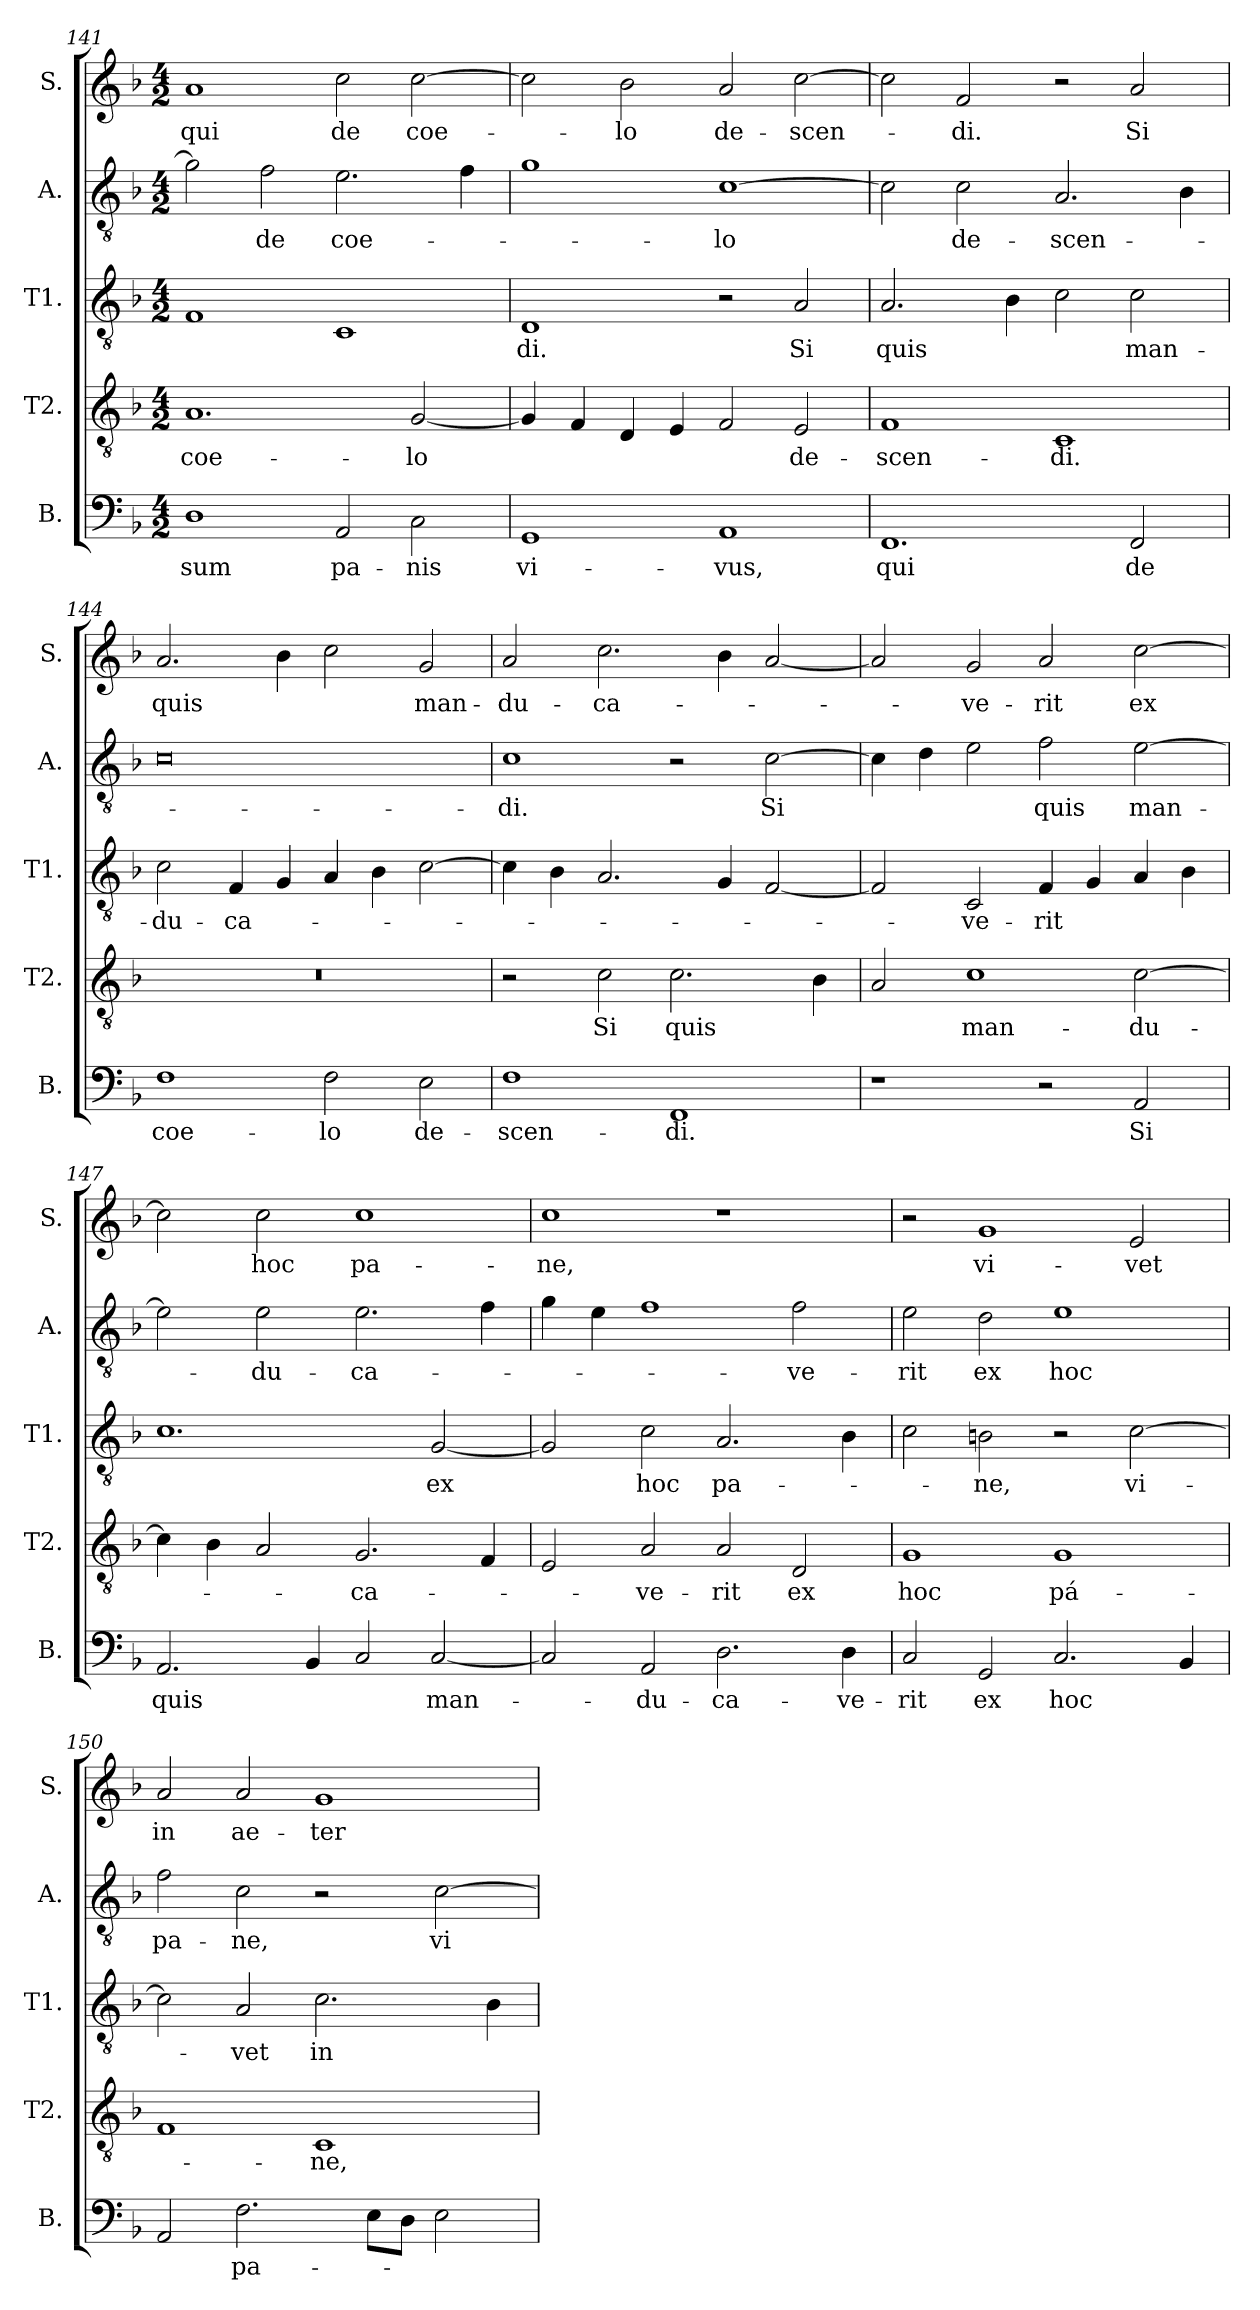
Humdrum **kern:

**kern	**text	**kern	**text	**kern	**text	**kern	**text	**kern	**text
*part5	*part5	*part4	*part4	*part3	*part3	*part2	*part2	*part1	*part1
*staff5	*staff5	*staff4	*staff4	*staff3	*staff3	*staff2	*staff2	*staff1	*staff1
*I"B.	*	*I"T2.	*	*I"T1.	*	*I"A.	*	*I"S.	*
*I'B.	*	*I'T2.	*	*I'T1.	*	*I'A.	*	*I'S.	*
*clefF4	*	*clefGv2	*	*clefGv2	*	*clefGv2	*	*clefG2	*
*k[b-]	*	*k[b-]	*	*k[b-]	*	*k[b-]	*	*k[b-]	*
*F:	*	*F:	*	*F:	*	*F:	*	*F:	*
*M4/2	*	*M4/2	*	*M4/2	*	*M4/2	*	*M4/2	*
=141	=141	=141	=141	=141	=141	=141	=141	=141	=141
!	!LO:LY:b	!	!LO:LY:b	!	!	!	!	!	!LO:LY:b
1D	sum	1.A	coe-	1F	.	2g\]	.	1a	qui
!	!	!	!	!	!	!	!LO:LY:b	!	!
.	.	.	.	.	.	2f\	de	.	.
!	!LO:LY:b	!	!	!	!	!	!LO:LY:b	!	!LO:LY:b
2AA/	pa-	.	.	1C	.	2.e\	coe-	2cc\	de
!	!LO:LY:b	!	!LO:LY:b	!	!	!	!	!	!LO:LY:b
2C\	-nis	[2G/	-lo	.	.	.	.	[2cc\	coe-
.	.	.	.	.	.	4f\	.	.	.
!!LO:LB:g=z
=142	=142	=142	=142	=142	=142	=142	=142	=142	=142
!	!LO:LY:b	!	!	!	!LO:LY:b	!	!	!	!
1GG	vi-	4G/]	.	1D	-di.	1g	.	2cc\]	.
.	.	4F/	.	.	.	.	.	.	.
!	!	!	!	!	!	!	!	!	!LO:LY:b
.	.	4D/	.	.	.	.	.	2b-\	-lo
.	.	4E/	.	.	.	.	.	.	.
!	!LO:LY:b	!	!	!	!	!	!LO:LY:b	!	!LO:LY:b
1AA	-vus,	2F/	.	2r	.	[1c	-lo	2a/	de-
!	!	!	!LO:LY:b	!	!LO:LY:b	!	!	!	!LO:LY:b
.	.	2E/	de-	2A/	Si	.	.	[2cc\	-scen-
=143	=143	=143	=143	=143	=143	=143	=143	=143	=143
!	!LO:LY:b	!	!LO:LY:b	!	!LO:LY:b	!	!	!	!
1.FF	qui	1F	-scen-	2.A/	quis	2c\]	.	2cc\]	.
!	!	!	!	!	!	!	!LO:LY:b	!	!LO:LY:b
.	.	.	.	.	.	2c\	de-	2f/	-di.
.	.	.	.	4B-\	.	.	.	.	.
!	!	!	!LO:LY:b	!	!	!	!LO:LY:b	!	!
.	.	1C	-di.	2c\	.	2.A/	-scen-	2r	.
!	!LO:LY:b	!	!	!	!LO:LY:b	!	!	!	!LO:LY:b
2FF/	de	.	.	2c\	man-	.	.	2a/	Si
.	.	.	.	.	.	4B-\	.	.	.
=144	=144	=144	=144	=144	=144	=144	=144	=144	=144
!	!LO:LY:b	!	!	!	!LO:LY:b	!	!	!	!LO:LY:b
1F	coe-	0r	.	2c\	-du-	0c	.	2.a/	quis
!	!	!	!	!	!LO:LY:b	!	!	!	!
.	.	.	.	4F/	-ca-	.	.	.	.
.	.	.	.	4G/	.	.	.	4b-\	.
!	!LO:LY:b	!	!	!	!	!	!	!	!
2F\	-lo	.	.	4A/	.	.	.	2cc\	.
.	.	.	.	4B-\	.	.	.	.	.
!	!LO:LY:b	!	!	!	!	!	!	!	!LO:LY:b
2E\	de-	.	.	[2c\	.	.	.	2g/	man-
=145	=145	=145	=145	=145	=145	=145	=145	=145	=145
!	!LO:LY:b	!	!	!	!	!	!LO:LY:b	!	!LO:LY:b
1F	-scen-	2r	.	4c\]	.	1c	-di.	2a/	-du-
.	.	.	.	4B-\	.	.	.	.	.
!	!	!	!LO:LY:b	!	!	!	!	!	!LO:LY:b
.	.	2c\	Si	2.A/	.	.	.	2.cc\	-ca-
!	!LO:LY:b	!	!LO:LY:b	!	!	!	!	!	!
1FF	-di.	2.c\	quis	.	.	2r	.	.	.
.	.	.	.	4G/	.	.	.	4b-\	.
!	!	!	!	!	!	!	!LO:LY:b	!	!
.	.	.	.	[2F/	.	[2c\	Si	[2a/	.
.	.	4B-\	.	.	.	.	.	.	.
!!LO:PB:g=z
=146	=146	=146	=146	=146	=146	=146	=146	=146	=146
1r	.	2A/	.	2F/]	.	4c\]	.	2a/]	.
.	.	.	.	.	.	4d\	.	.	.
!	!	!	!LO:LY:b	!	!LO:LY:b	!	!	!	!LO:LY:b
.	.	1c	man-	2C/	-ve-	2e\	.	2g/	-ve-
!	!	!	!	!	!LO:LY:b	!	!LO:LY:b	!	!LO:LY:b
2r	.	.	.	4F/	-rit	2f\	quis	2a/	-rit
.	.	.	.	4G/	.	.	.	.	.
!	!LO:LY:b	!	!LO:LY:b	!	!	!	!LO:LY:b	!	!LO:LY:b
2AA/	Si	[2c\	-du-	4A/	.	[2e\	man-	[2cc\	ex
.	.	.	.	4B-\	.	.	.	.	.
=147	=147	=147	=147	=147	=147	=147	=147	=147	=147
!	!LO:LY:b	!	!	!	!	!	!	!	!
2.AA/	quis	4c\]	.	1.c	.	2e\]	.	2cc\]	.
.	.	4B-\	.	.	.	.	.	.	.
!	!	!	!	!	!	!	!LO:LY:b	!	!LO:LY:b
.	.	2A/	.	.	.	2e\	-du-	2cc\	hoc
4BB-/	.	.	.	.	.	.	.	.	.
!	!	!	!LO:LY:b	!	!	!	!LO:LY:b	!	!LO:LY:b
2C/	.	2.G/	-ca-	.	.	2.e\	-ca-	1cc	pa-
!	!LO:LY:b	!	!	!	!LO:LY:b	!	!	!	!
[2C/	man-	.	.	[2G/	ex	.	.	.	.
.	.	4F/	.	.	.	4f\	.	.	.
=148	=148	=148	=148	=148	=148	=148	=148	=148	=148
!	!	!	!	!	!	!	!	!	!LO:LY:b
2C/]	.	2E/	.	2G/]	.	4g\	.	1cc	-ne,
.	.	.	.	.	.	4e\	.	.	.
!	!LO:LY:b	!	!LO:LY:b	!	!LO:LY:b	!	!	!	!
2AA/	-du-	2A/	-ve-	2c\	hoc	1f	.	.	.
!	!LO:LY:b	!	!LO:LY:b	!	!LO:LY:b	!	!	!	!
2.D\	-ca-	2A/	-rit	2.A/	pa-	.	.	1r	.
!	!	!	!LO:LY:b	!	!	!	!LO:LY:b	!	!
.	.	2D/	ex	.	.	2f\	-ve-	.	.
!	!LO:LY:b	!	!	!	!	!	!	!	!
4D\	-ve-	.	.	4B-\	.	.	.	.	.
=149	=149	=149	=149	=149	=149	=149	=149	=149	=149
!	!LO:LY:b	!	!LO:LY:b	!	!	!	!LO:LY:b	!	!
2C/	-rit	1G	hoc	2c\	.	2e\	-rit	2r	.
!	!LO:LY:b	!	!	!	!LO:LY:b	!	!LO:LY:b	!	!LO:LY:b
2GG/	ex	.	.	2Bn\	-ne,	2d\	ex	1g	vi-
!	!LO:LY:b	!	!LO:LY:b	!	!	!	!LO:LY:b	!	!
2.C/	hoc	1G	pá-	2r	.	1e	hoc	.	.
!	!	!	!	!	!LO:LY:b	!	!	!	!LO:LY:b
.	.	.	.	[2c\	vi-	.	.	2e/	-vet
4BB-/	.	.	.	.	.	.	.	.	.
!!LO:LB:g=z
=150	=150	=150	=150	=150	=150	=150	=150	=150	=150
!	!	!	!	!	!	!	!LO:LY:b	!	!LO:LY:b
2AA/	.	1F	.	2c\]	.	2f\	pa-	2a/	in
!	!LO:LY:b	!	!	!	!LO:LY:b	!	!LO:LY:b	!	!LO:LY:b
2.F\	pa-	.	.	2A/	-vet	2c\	-ne,	2a/	ae-
!	!	!	!LO:LY:b	!	!LO:LY:b	!	!	!	!LO:LY:b
.	.	1C	-ne,	2.c\	in	2r	.	1g	-ter-
8E\L	.	.	.	.	.	.	.	.	.
8D\J	.	.	.	.	.	.	.	.	.
!	!	!	!	!	!	!	!LO:LY:b	!	!
2E\	.	.	.	.	.	[2c\	vi-	.	.
.	.	.	.	4B-\	.	.	.	.	.
=	=	=	=	=	=	=	=	=	=
*-	*-	*-	*-	*-	*-	*-	*-	*-	*-
